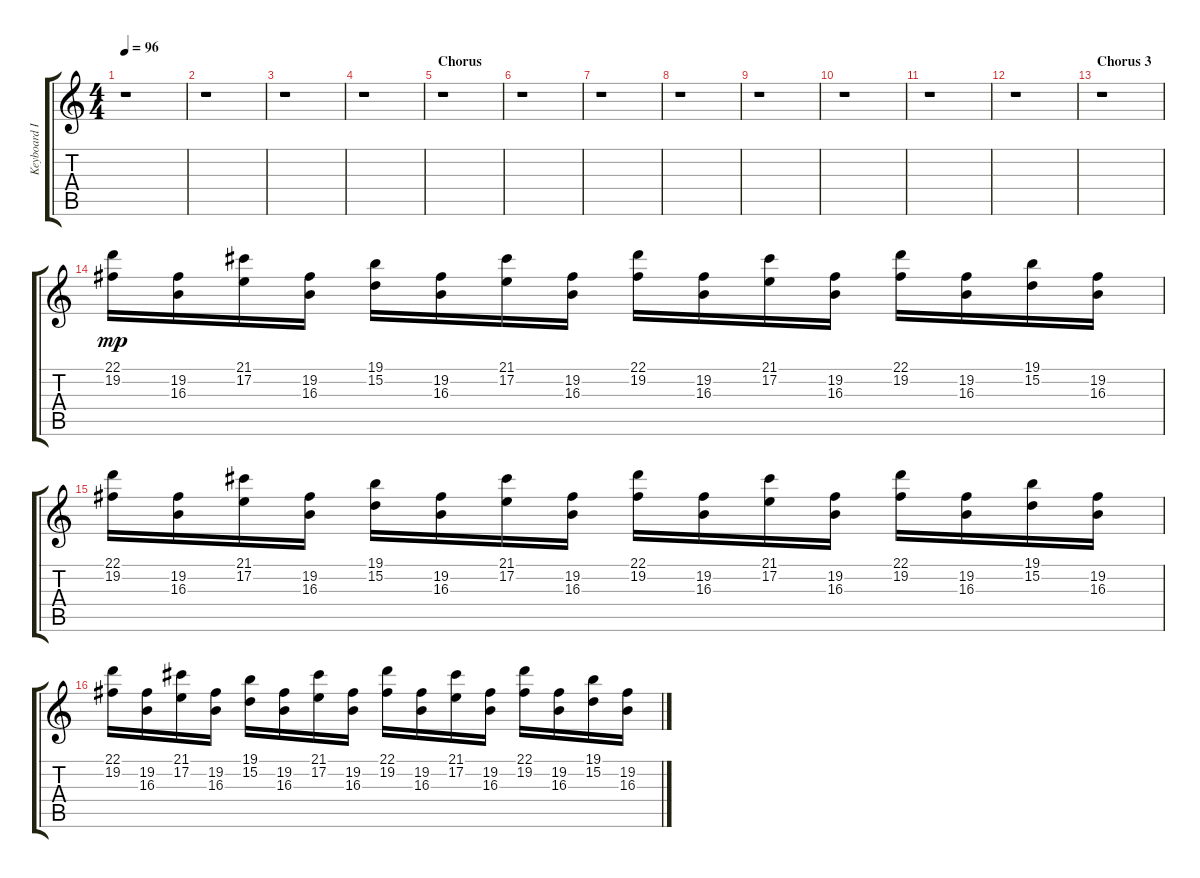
\track ("Keyboard Interludes" "Keyboard I") {instrument synthstrings2}
\staff {score tabs}
\tuning (E4 B3 G3 D3 A2 E2) {hide}
\ts (4 4)
\tempo 96
\clef g2
\ks c
r.1{dy f} |
r.1 |
r.1 |
r.1 |
\section ("" "Chorus")
r.1 |
r.1 |
r.1 |
r.1 |
r.1 |
r.1 |
r.1 |
r.1 |
\section ("" "Chorus 3")
r.1 |
(22.1 19.2).16{dy mp volume 11} (19.2 16.3).16 (21.1 17.2).16 (19.2 16.3).16 (19.1 15.2).16 (19.2 16.3).16 (21.1 17.2).16 (19.2 16.3).16 (22.1 19.2).16 (19.2 16.3).16 (21.1 17.2).16 (19.2 16.3).16 (22.1 19.2).16 (19.2 16.3).16 (19.1 15.2).16 (19.2 16.3).16 |
(22.1 19.2).16 (19.2 16.3).16 (21.1 17.2).16 (19.2 16.3).16 (19.1 15.2).16 (19.2 16.3).16 (21.1 17.2).16 (19.2 16.3).16 (22.1 19.2).16 (19.2 16.3).16 (21.1 17.2).16 (19.2 16.3).16 (22.1 19.2).16 (19.2 16.3).16 (19.1 15.2).16 (19.2 16.3).16 |
(22.1 19.2).16 (19.2 16.3).16 (21.1 17.2).16 (19.2 16.3).16 (19.1 15.2).16 (19.2 16.3).16 (21.1 17.2).16 (19.2 16.3).16 (22.1 19.2).16 (19.2 16.3).16 (21.1 17.2).16 (19.2 16.3).16 (22.1 19.2).16 (19.2 16.3).16 (19.1 15.2).16 (19.2 16.3).16
